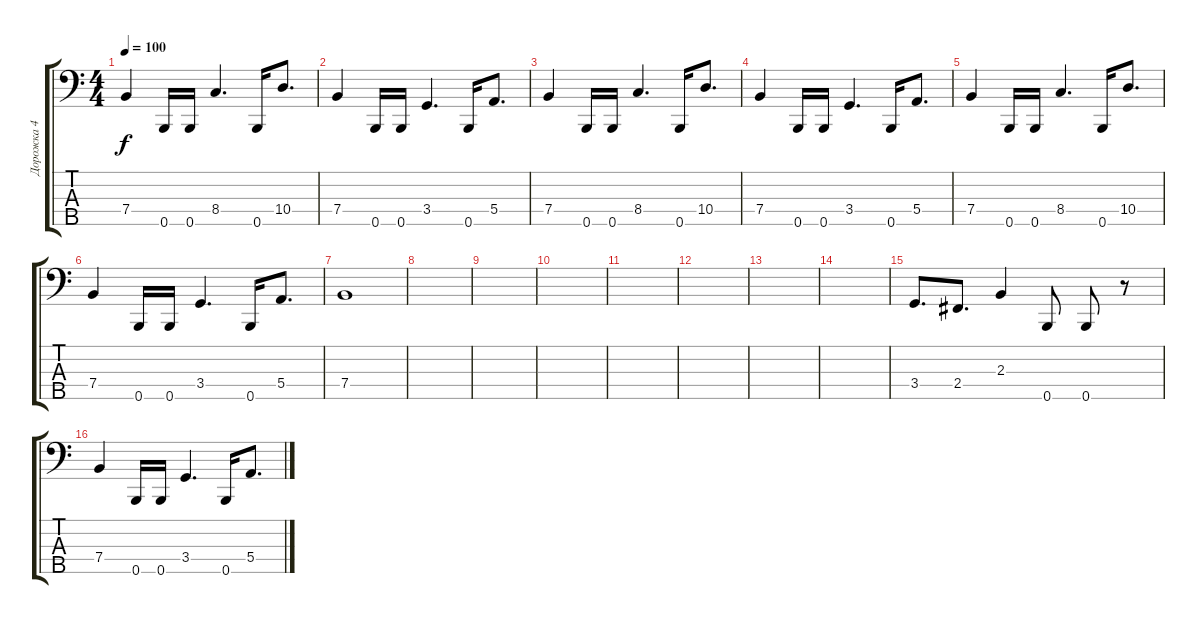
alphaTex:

\track ("Дорожка 4" "Дорожка 4") {instrument electricbassfinger}
\staff {score tabs}
\tuning (G2 D2 A1 E1 B0) {hide}
\ts (4 4)
\tempo 100
\clef f4
\ks c
7.4.4{dy f} 0.5.16 0.5.16 8.4.4{d} 0.5.16 10.4.8{d} |
7.4.4 0.5.16 0.5.16 3.4.4{d} 0.5.16 5.4.8{d} |
7.4.4 0.5.16 0.5.16 8.4.4{d} 0.5.16 10.4.8{d} |
7.4.4 0.5.16 0.5.16 3.4.4{d} 0.5.16 5.4.8{d} |
7.4.4 0.5.16 0.5.16 8.4.4{d} 0.5.16 10.4.8{d} |
7.4.4 0.5.16 0.5.16 3.4.4{d} 0.5.16 5.4.8{d} |
7.4.1 |
|
|
|
|
|
|
|
3.4.8{d} 2.4.8{d} 2.3.4 0.5.8 0.5.8 r.8 |
7.4.4 0.5.16 0.5.16 3.4.4{d} 0.5.16 5.4.8{d}
